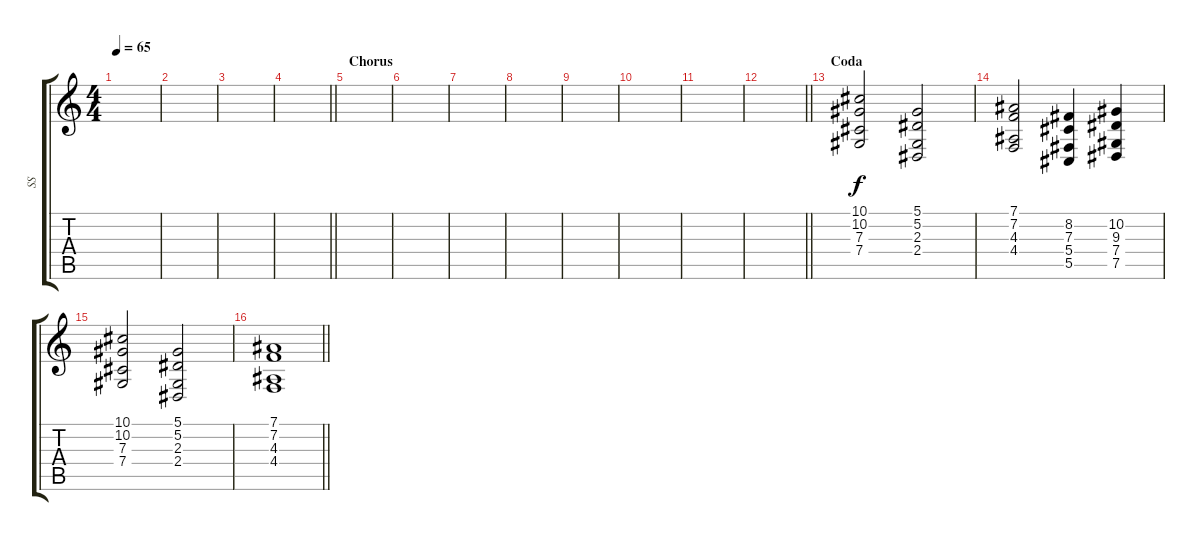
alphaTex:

\track ("SS" "SS") {instrument synthstrings1}
\staff {score tabs}
\tuning (Eb4 Bb3 Gb3 Db3 Ab2 Eb2) {hide}
\ts (4 4)
\tempo 65
\clef g2
\ks c
|
|
|
\barLineRight lightlight
|
\section ("" "Chorus")
|
|
|
|
|
|
|
\barLineRight lightlight
|
\section ("" "Coda")
(10.1 10.2 7.3 7.4).2{volume 9} (5.1 5.2 2.3 2.4).2 |
(7.1 7.2 4.3 4.4).2 (8.2 7.3 5.4 5.5).4 (10.2 9.3 7.4 7.5).4 |
(10.1 10.2 7.3 7.4).2 (5.1 5.2 2.3 2.4).2 |
\barLineRight lightlight
(7.1 7.2 4.3 4.4).1
